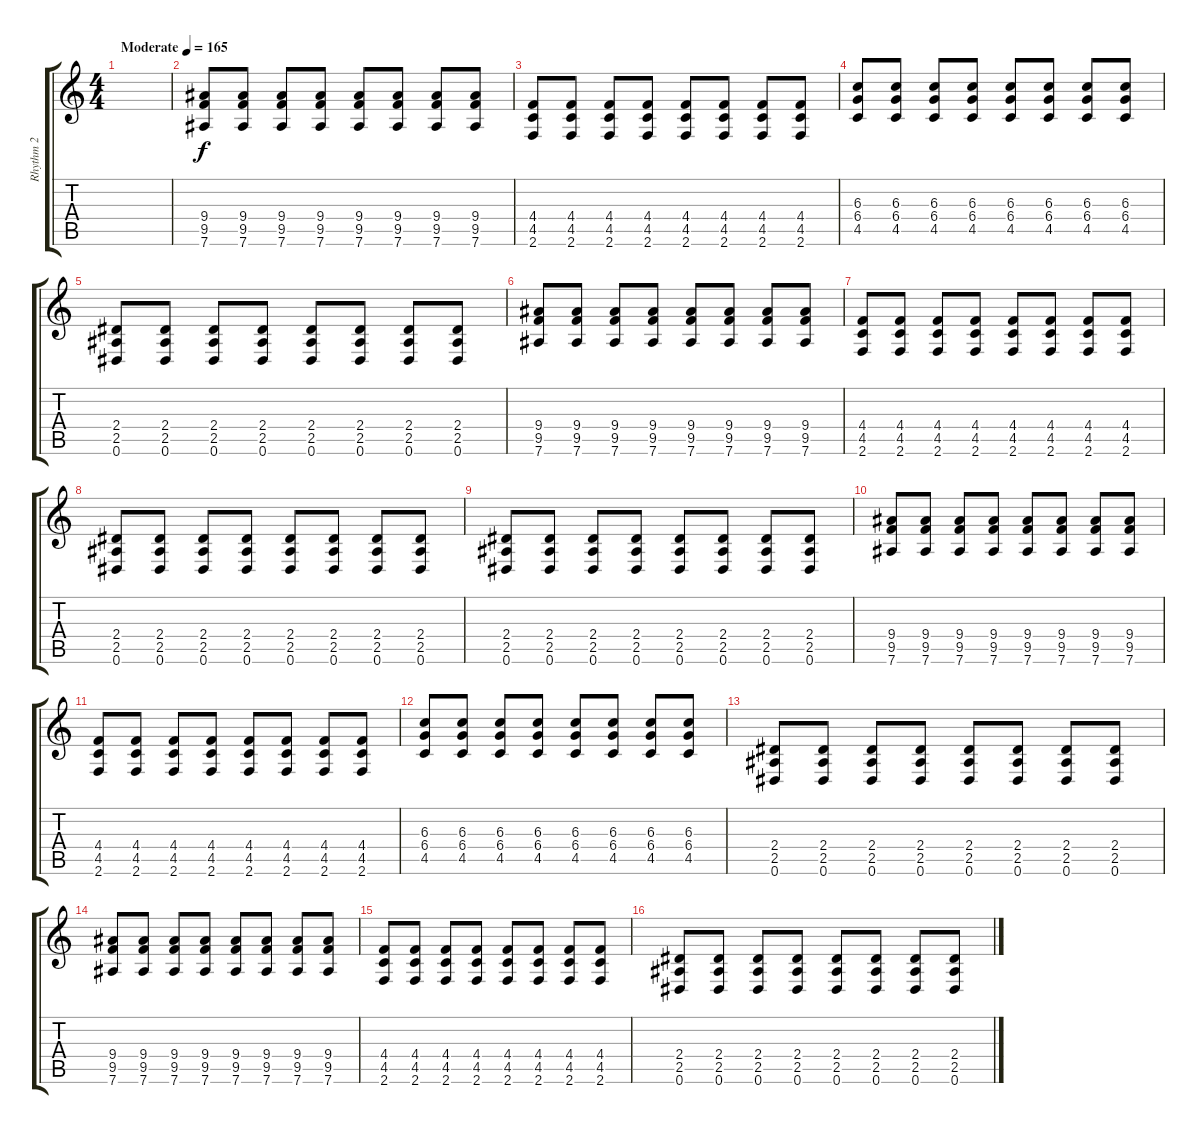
\track ("Rhythm 2" "Rhythm 2") {instrument distortionguitar}
\staff {score tabs}
\tuning (Eb4 Bb3 Gb3 Db3 Ab2 Eb2) {hide}
\ts (4 4)
\tempo (165 "Moderate")
\clef g2
\ks c
|
(9.4 9.5 7.6).8 (9.4 9.5 7.6).8 (9.4 9.5 7.6).8 (9.4 9.5 7.6).8 (9.4 9.5 7.6).8 (9.4 9.5 7.6).8 (9.4 9.5 7.6).8 (9.4 9.5 7.6).8 |
(4.4 4.5 2.6).8 (4.4 4.5 2.6).8 (4.4 4.5 2.6).8 (4.4 4.5 2.6).8 (4.4 4.5 2.6).8 (4.4 4.5 2.6).8 (4.4 4.5 2.6).8 (4.4 4.5 2.6).8 |
(6.3 6.4 4.5).8 (6.3 6.4 4.5).8 (6.3 6.4 4.5).8 (6.3 6.4 4.5).8 (6.3 6.4 4.5).8 (6.3 6.4 4.5).8 (6.3 6.4 4.5).8 (6.3 6.4 4.5).8 |
(2.4 2.5 0.6).8 (2.4 2.5 0.6).8 (2.4 2.5 0.6).8 (2.4 2.5 0.6).8 (2.4 2.5 0.6).8 (2.4 2.5 0.6).8 (2.4 2.5 0.6).8 (2.4 2.5 0.6).8 |
(9.4 9.5 7.6).8 (9.4 9.5 7.6).8 (9.4 9.5 7.6).8 (9.4 9.5 7.6).8 (9.4 9.5 7.6).8 (9.4 9.5 7.6).8 (9.4 9.5 7.6).8 (9.4 9.5 7.6).8 |
(4.4 4.5 2.6).8 (4.4 4.5 2.6).8 (4.4 4.5 2.6).8 (4.4 4.5 2.6).8 (4.4 4.5 2.6).8 (4.4 4.5 2.6).8 (4.4 4.5 2.6).8 (4.4 4.5 2.6).8 |
(2.4 2.5 0.6).8 (2.4 2.5 0.6).8 (2.4 2.5 0.6).8 (2.4 2.5 0.6).8 (2.4 2.5 0.6).8 (2.4 2.5 0.6).8 (2.4 2.5 0.6).8 (2.4 2.5 0.6).8 |
(2.4 2.5 0.6).8 (2.4 2.5 0.6).8 (2.4 2.5 0.6).8 (2.4 2.5 0.6).8 (2.4 2.5 0.6).8 (2.4 2.5 0.6).8 (2.4 2.5 0.6).8 (2.4 2.5 0.6).8 |
(9.4 9.5 7.6).8 (9.4 9.5 7.6).8 (9.4 9.5 7.6).8 (9.4 9.5 7.6).8 (9.4 9.5 7.6).8 (9.4 9.5 7.6).8 (9.4 9.5 7.6).8 (9.4 9.5 7.6).8 |
(4.4 4.5 2.6).8 (4.4 4.5 2.6).8 (4.4 4.5 2.6).8 (4.4 4.5 2.6).8 (4.4 4.5 2.6).8 (4.4 4.5 2.6).8 (4.4 4.5 2.6).8 (4.4 4.5 2.6).8 |
(6.3 6.4 4.5).8 (6.3 6.4 4.5).8 (6.3 6.4 4.5).8 (6.3 6.4 4.5).8 (6.3 6.4 4.5).8 (6.3 6.4 4.5).8 (6.3 6.4 4.5).8 (6.3 6.4 4.5).8 |
(2.4 2.5 0.6).8 (2.4 2.5 0.6).8 (2.4 2.5 0.6).8 (2.4 2.5 0.6).8 (2.4 2.5 0.6).8 (2.4 2.5 0.6).8 (2.4 2.5 0.6).8 (2.4 2.5 0.6).8 |
(9.4 9.5 7.6).8 (9.4 9.5 7.6).8 (9.4 9.5 7.6).8 (9.4 9.5 7.6).8 (9.4 9.5 7.6).8 (9.4 9.5 7.6).8 (9.4 9.5 7.6).8 (9.4 9.5 7.6).8 |
(4.4 4.5 2.6).8 (4.4 4.5 2.6).8 (4.4 4.5 2.6).8 (4.4 4.5 2.6).8 (4.4 4.5 2.6).8 (4.4 4.5 2.6).8 (4.4 4.5 2.6).8 (4.4 4.5 2.6).8 |
(2.4 2.5 0.6).8 (2.4 2.5 0.6).8 (2.4 2.5 0.6).8 (2.4 2.5 0.6).8 (2.4 2.5 0.6).8 (2.4 2.5 0.6).8 (2.4 2.5 0.6).8 (2.4 2.5 0.6).8
